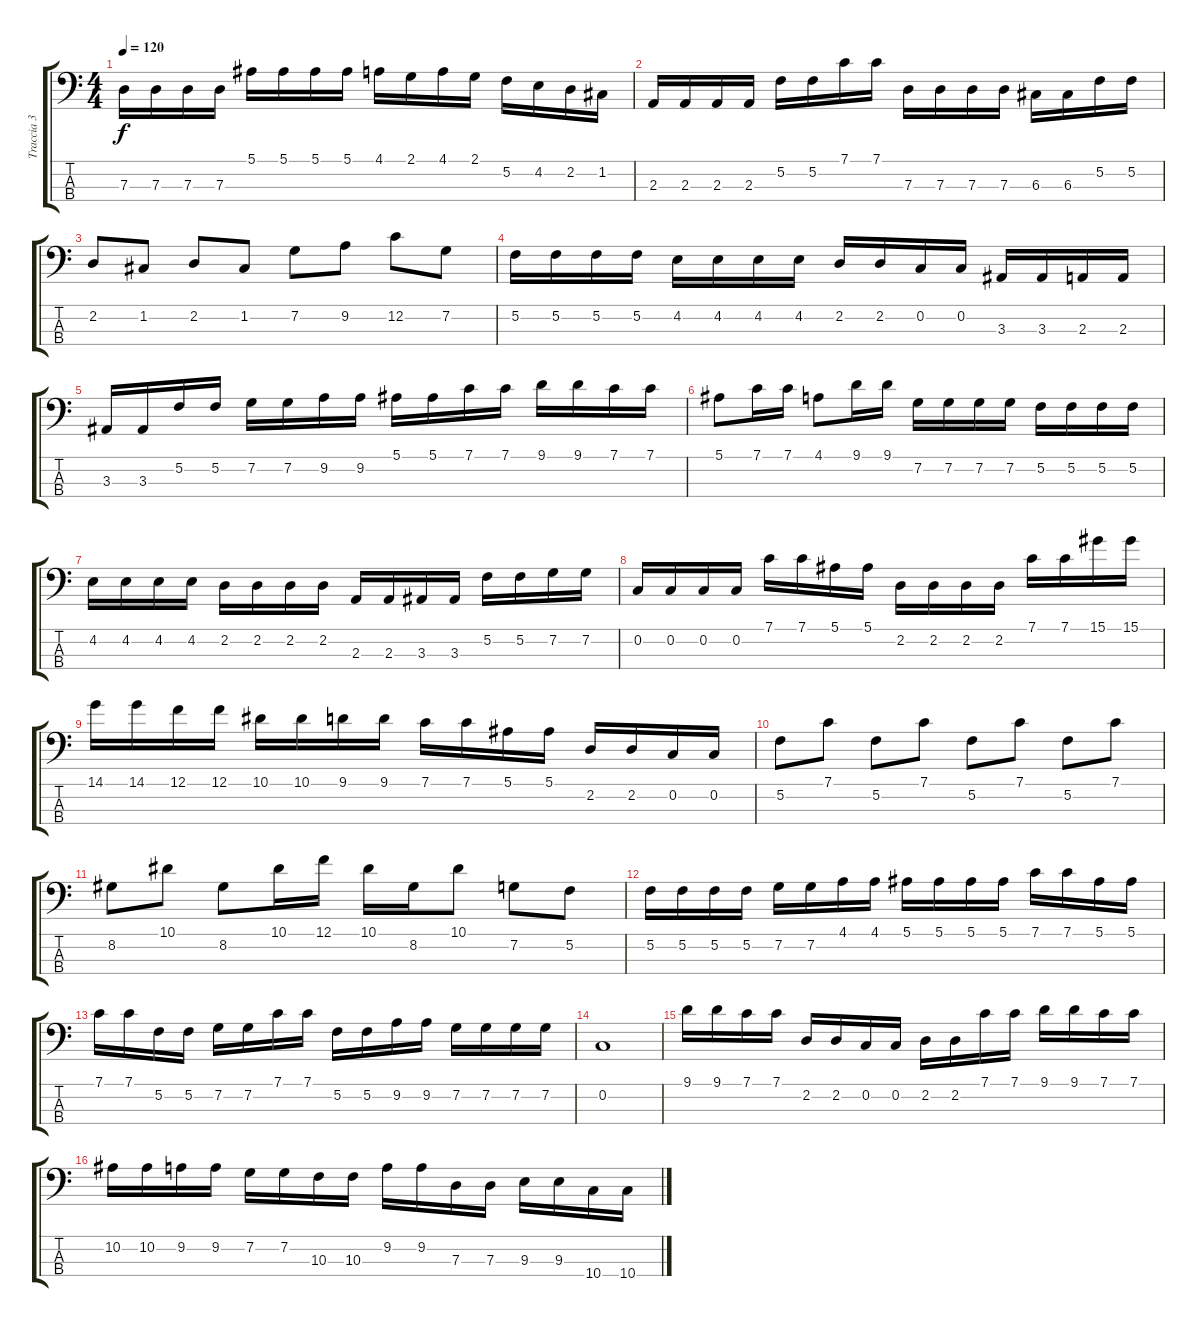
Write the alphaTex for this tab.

\track ("Traccia 3" "Traccia 3") {instrument electricbassfinger}
\staff {score tabs}
\tuning (F2 C2 G1 D1) {hide}
\ts (4 4)
\tempo 120
\clef f4
\ks c
7.3.16{dy f} 7.3.16 7.3.16 7.3.16 5.1.16 5.1.16 5.1.16 5.1.16 4.1.16 2.1.16 4.1.16 2.1.16 5.2.16 4.2.16 2.2.16 1.2.16 |
2.3.16 2.3.16 2.3.16 2.3.16 5.2.16 5.2.16 7.1.16 7.1.16 7.3.16 7.3.16 7.3.16 7.3.16 6.3.16 6.3.16 5.2.16 5.2.16 |
2.2.8 1.2.8 2.2.8 1.2.8 7.2.8 9.2.8 12.2.8 7.2.8 |
5.2.16 5.2.16 5.2.16 5.2.16 4.2.16 4.2.16 4.2.16 4.2.16 2.2.16 2.2.16 0.2.16 0.2.16 3.3.16 3.3.16 2.3.16 2.3.16 |
3.3.16 3.3.16 5.2.16 5.2.16 7.2.16 7.2.16 9.2.16 9.2.16 5.1.16 5.1.16 7.1.16 7.1.16 9.1.16 9.1.16 7.1.16 7.1.16 |
5.1.8 7.1.16 7.1.16 4.1.8 9.1.16 9.1.16 7.2.16 7.2.16 7.2.16 7.2.16 5.2.16 5.2.16 5.2.16 5.2.16 |
4.2.16 4.2.16 4.2.16 4.2.16 2.2.16 2.2.16 2.2.16 2.2.16 2.3.16 2.3.16 3.3.16 3.3.16 5.2.16 5.2.16 7.2.16 7.2.16 |
0.2.16 0.2.16 0.2.16 0.2.16 7.1.16 7.1.16 5.1.16 5.1.16 2.2.16 2.2.16 2.2.16 2.2.16 7.1.16 7.1.16 15.1.16 15.1.16 |
14.1.16 14.1.16 12.1.16 12.1.16 10.1.16 10.1.16 9.1.16 9.1.16 7.1.16 7.1.16 5.1.16 5.1.16 2.2.16 2.2.16 0.2.16 0.2.16 |
5.2.8 7.1.8 5.2.8 7.1.8 5.2.8 7.1.8 5.2.8 7.1.8 |
8.2.8 10.1.8 8.2.8 10.1.16 12.1.16 10.1.16 8.2.16 10.1.8 7.2.8 5.2.8 |
5.2.16 5.2.16 5.2.16 5.2.16 7.2.16 7.2.16 4.1.16 4.1.16 5.1.16 5.1.16 5.1.16 5.1.16 7.1.16 7.1.16 5.1.16 5.1.16 |
7.1.16 7.1.16 5.2.16 5.2.16 7.2.16 7.2.16 7.1.16 7.1.16 5.2.16 5.2.16 9.2.16 9.2.16 7.2.16 7.2.16 7.2.16 7.2.16 |
0.2.1 |
9.1.16 9.1.16 7.1.16 7.1.16 2.2.16 2.2.16 0.2.16 0.2.16 2.2.16 2.2.16 7.1.16 7.1.16 9.1.16 9.1.16 7.1.16 7.1.16 |
10.2.16 10.2.16 9.2.16 9.2.16 7.2.16 7.2.16 10.3.16 10.3.16 9.2.16 9.2.16 7.3.16 7.3.16 9.3.16 9.3.16 10.4.16 10.4.16
